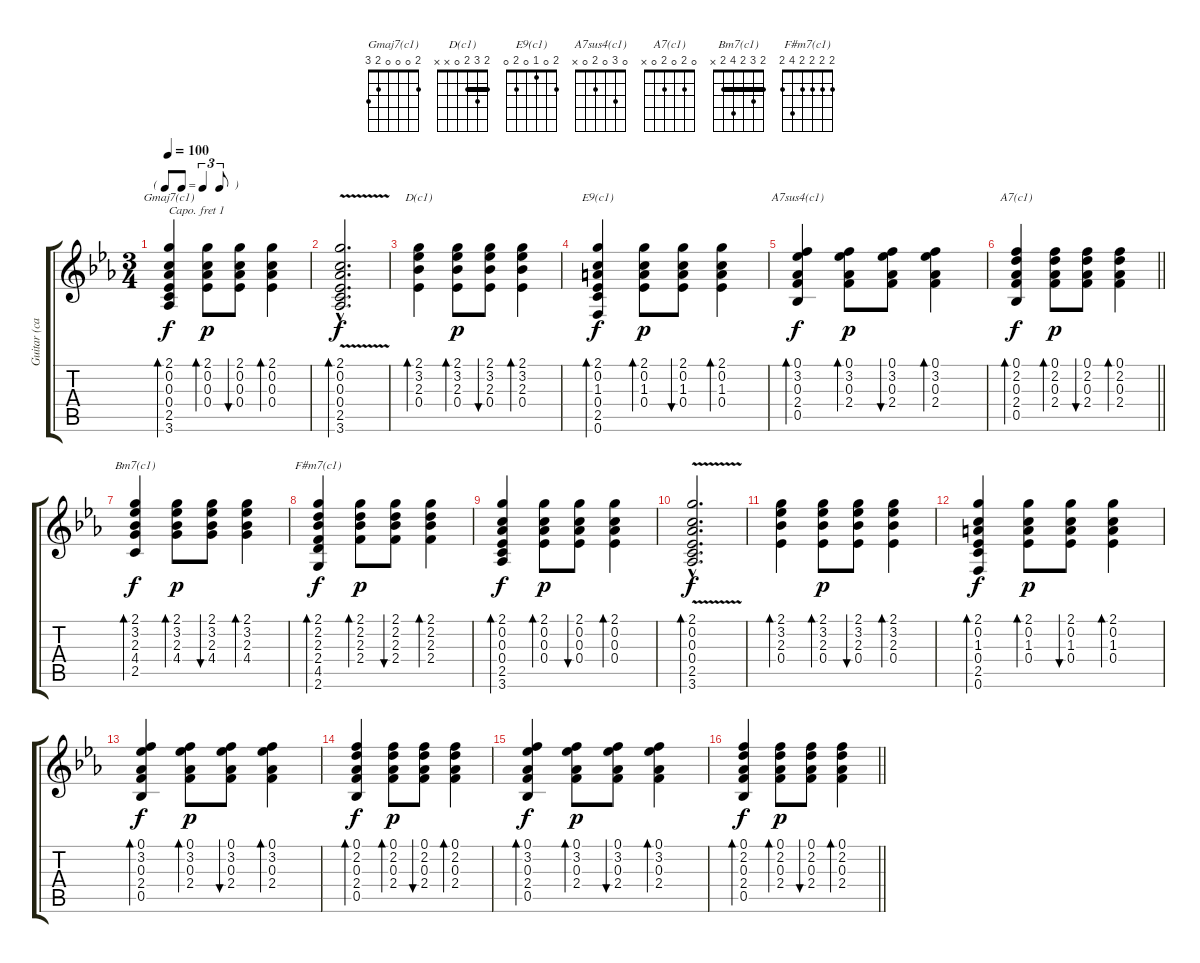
\track ("Guitar (capo1) - Frey/Felder" "Guitar (ca") {instrument acousticguitarsteel}
\staff {score tabs}
\capo 1
\tuning (E4 B3 G3 D3 A2 E2) {hide}
\chord ("Gmaj7(c1)" 2 0 0 0 2 3)
\chord ("D(c1)" 2 3 2 0 x x) {barre 2}
\chord ("E9(c1)" 2 0 1 0 2 0)
\chord ("A7sus4(c1)" 0 3 0 2 0 x)
\chord ("A7(c1)" 0 2 0 2 0 x)
\chord ("Bm7(c1)" 2 3 2 4 2 x) {barre 2}
\chord ("F#m7(c1)" 2 2 2 2 4 2) {barre 0}
\ts (3 4)
\tf triplet8th
\tempo 100
\clef g2
\ks eb
(2.1 0.2 0.3 0.4 2.5 3.6).4{bd 30 ch "Gmaj7(c1)" dy f} (2.1 0.2 0.3 0.4).8{bd 30 dy p} (2.1 0.2 0.3 0.4).8{bu 30} (2.1 0.2 0.3 0.4).4{bd 30} |
(2.1{hac} 0.2{hac} 0.3{hac} 0.4{hac} 2.5{hac} 3.6{v hac}).2{d bd 30 dy f} |
(2.1 3.2 2.3 0.4).4{bd 30 ch "D(c1)"} (2.1 3.2 2.3 0.4).8{bd 30 dy p} (2.1 3.2 2.3 0.4).8{bu 30} (2.1 3.2 2.3 0.4).4{bd 30} |
(2.1 0.2 1.3 0.4 2.5 0.6).4{bd 30 ch "E9(c1)" dy f} (2.1 0.2 1.3 0.4).8{bd 30 dy p} (2.1 0.2 1.3 0.4).8{bu 30} (2.1 0.2 1.3 0.4).4{bd 30} |
(0.1 3.2 0.3 2.4 0.5).4{bd 30 ch "A7sus4(c1)" dy f} (0.1 3.2 0.3 2.4).8{bd 30 dy p} (0.1 3.2 0.3 2.4).8{bu 30} (0.1 3.2 0.3 2.4).4{bd 30} |
\barLineRight lightlight
(0.1 2.2 0.3 2.4 0.5).4{bd 30 ch "A7(c1)" dy f} (0.1 2.2 0.3 2.4).8{bd 30 dy p} (0.1 2.2 0.3 2.4).8{bu 30} (0.1 2.2 0.3 2.4).4{bd 30} |
(2.1 3.2 2.3 4.4 2.5).4{bd 30 ch "Bm7(c1)" dy f} (2.1 3.2 2.3 4.4).8{bd 30 dy p} (2.1 3.2 2.3 4.4).8{bu 30} (2.1 3.2 2.3 4.4).4{bd 30} |
(2.1 2.2 2.3 2.4 4.5 2.6).4{bd 30 ch "F#m7(c1)" dy f} (2.1 2.2 2.3 2.4).8{bd 30 dy p} (2.1 2.2 2.3 2.4).8{bu 30} (2.1 2.2 2.3 2.4).4{bd 30} |
(2.1 0.2 0.3 0.4 2.5 3.6).4{bd 30 dy f} (2.1 0.2 0.3 0.4).8{bd 30 dy p} (2.1 0.2 0.3 0.4).8{bu 30} (2.1 0.2 0.3 0.4).4{bd 30} |
(2.1{hac} 0.2{hac} 0.3{hac} 0.4{hac} 2.5{hac} 3.6{v hac}).2{d bd 30 dy f} |
(2.1 3.2 2.3 0.4).4{bd 30} (2.1 3.2 2.3 0.4).8{bd 30 dy p} (2.1 3.2 2.3 0.4).8{bu 30} (2.1 3.2 2.3 0.4).4{bd 30} |
(2.1 0.2 1.3 0.4 2.5 0.6).4{bd 30 dy f} (2.1 0.2 1.3 0.4).8{bd 30 dy p} (2.1 0.2 1.3 0.4).8{bu 30} (2.1 0.2 1.3 0.4).4{bd 30} |
(0.1 3.2 0.3 2.4 0.5).4{bd 30 dy f} (0.1 3.2 0.3 2.4).8{bd 30 dy p} (0.1 3.2 0.3 2.4).8{bu 30} (0.1 3.2 0.3 2.4).4{bd 30} |
(0.1 2.2 0.3 2.4 0.5).4{bd 30 dy f} (0.1 2.2 0.3 2.4).8{bd 30 dy p} (0.1 2.2 0.3 2.4).8{bu 30} (0.1 2.2 0.3 2.4).4{bd 30} |
(0.1 3.2 0.3 2.4 0.5).4{bd 30 dy f} (0.1 3.2 0.3 2.4).8{bd 30 dy p} (0.1 3.2 0.3 2.4).8{bu 30} (0.1 3.2 0.3 2.4).4{bd 30} |
\barLineRight lightlight
(0.1 2.2 0.3 2.4 0.5).4{bd 30 dy f} (0.1 2.2 0.3 2.4).8{bd 30 dy p} (0.1 2.2 0.3 2.4).8{bu 30} (0.1 2.2 0.3 2.4).4{bd 30}
